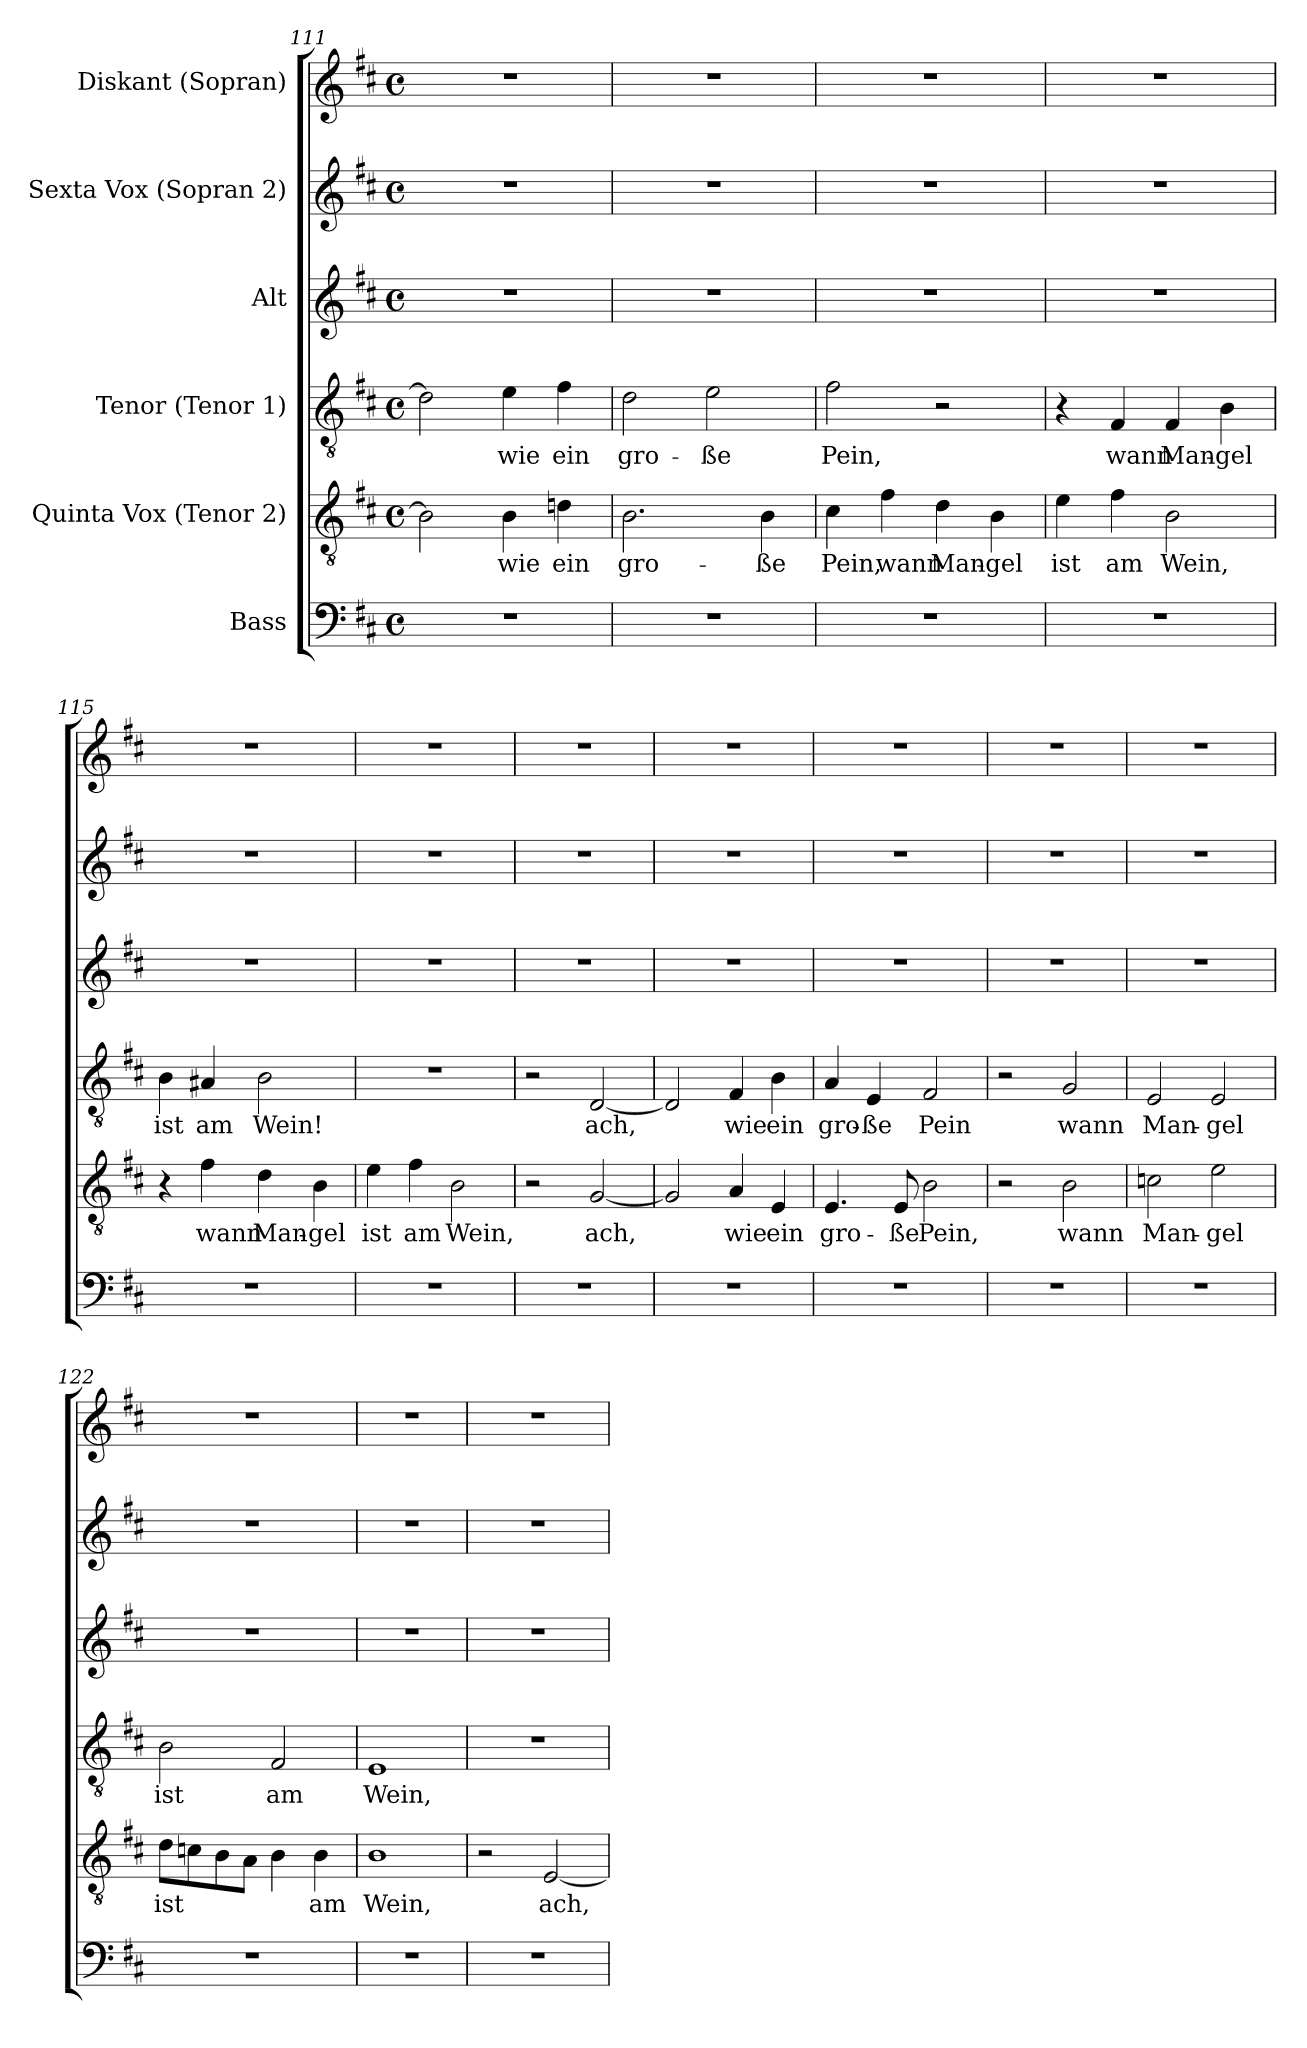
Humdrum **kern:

**kern	**kern	**text	**kern	**text	**kern	**kern	**kern
*part6	*part5	*part5	*part4	*part4	*part3	*part2	*part1
*staff6	*staff5	*staff5	*staff4	*staff4	*staff3	*staff2	*staff1
*I"Bass	*I"Quinta Vox (Tenor 2)	*	*I"Tenor (Tenor 1)	*	*I"Alt	*I"Sexta Vox (Sopran 2)	*I"Diskant (Sopran)
*clefF4	*clefGv2	*	*clefGv2	*	*clefG2	*clefG2	*clefG2
*k[f#c#]	*k[f#c#]	*	*k[f#c#]	*	*k[f#c#]	*k[f#c#]	*k[f#c#]
*M4/4	*M4/4	*	*M4/4	*	*M4/4	*M4/4	*M4/4
*met(c)	*met(c)	*	*met(c)	*	*met(c)	*met(c)	*met(c)
=111	=111	=111	=111	=111	=111	=111	=111
1r	2B\]	.	2d#\]	.	1r	1r	1r
!	!	!LO:LY:b	!	!LO:LY:b	!	!	!
.	4B\	wie	4e\	wie	.	.	.
!	!	!LO:LY:b	!	!LO:LY:b	!	!	!
.	4dn\	ein	4f#\	ein	.	.	.
=112	=112	=112	=112	=112	=112	=112	=112
!	!	!LO:LY:b	!	!LO:LY:b	!	!	!
1r	2.B\	gro-	2d\	gro-	1r	1r	1r
!	!	!	!	!LO:LY:b	!	!	!
.	.	.	2e\	ße	.	.	.
!	!	!LO:LY:b	!	!	!	!	!
.	4B\	ße	.	.	.	.	.
=113	=113	=113	=113	=113	=113	=113	=113
!	!	!LO:LY:b	!	!LO:LY:b	!	!	!
1r	4c#\	Pein,	2f#\	Pein,	1r	1r	1r
!	!	!LO:LY:b	!	!	!	!	!
.	4f#\	wann	.	.	.	.	.
!	!	!LO:LY:b	!	!	!	!	!
.	4d\	Man-	2r	.	.	.	.
!	!	!LO:LY:b	!	!	!	!	!
.	4B\	gel	.	.	.	.	.
!!LO:LB:g=z
=114	=114	=114	=114	=114	=114	=114	=114
!	!	!LO:LY:b	!	!	!	!	!
1r	4e\	ist	4r	.	1r	1r	1r
!	!	!LO:LY:b	!	!LO:LY:b	!	!	!
.	4f#\	am	4F#/	wann	.	.	.
!	!	!LO:LY:b	!	!LO:LY:b	!	!	!
.	2B\	Wein,	4F#/	Man-	.	.	.
!	!	!	!	!LO:LY:b	!	!	!
.	.	.	4B\	gel	.	.	.
=115	=115	=115	=115	=115	=115	=115	=115
!	!	!	!	!LO:LY:b	!	!	!
1r	4r	.	4B\	ist	1r	1r	1r
!	!	!LO:LY:b	!	!LO:LY:b	!	!	!
.	4f#\	wann	4A#X/	am	.	.	.
!	!	!LO:LY:b	!	!LO:LY:b	!	!	!
.	4d\	Man-	2B\	Wein!	.	.	.
!	!	!LO:LY:b	!	!	!	!	!
.	4B\	gel	.	.	.	.	.
=116	=116	=116	=116	=116	=116	=116	=116
!	!	!LO:LY:b	!	!	!	!	!
1r	4e\	ist	1r	.	1r	1r	1r
!	!	!LO:LY:b	!	!	!	!	!
.	4f#\	am	.	.	.	.	.
!	!	!LO:LY:b	!	!	!	!	!
.	2B\	Wein,	.	.	.	.	.
=117	=117	=117	=117	=117	=117	=117	=117
1r	2r	.	2r	.	1r	1r	1r
!	!	!LO:LY:b	!	!LO:LY:b	!	!	!
.	[2G/	ach,	[2D/	ach,	.	.	.
=118	=118	=118	=118	=118	=118	=118	=118
1r	2G/]	.	2D/]	.	1r	1r	1r
!	!	!LO:LY:b	!	!LO:LY:b	!	!	!
.	4A/	wie	4F#/	wie	.	.	.
!	!	!LO:LY:b	!	!LO:LY:b	!	!	!
.	4E/	ein	4B\	ein	.	.	.
=119	=119	=119	=119	=119	=119	=119	=119
!	!	!LO:LY:b	!	!LO:LY:b	!	!	!
1r	4.E/	gro-	4A/	gro-	1r	1r	1r
!	!	!	!	!LO:LY:b	!	!	!
.	.	.	4E/	ße	.	.	.
!	!	!LO:LY:b	!	!	!	!	!
.	8E/	ße	.	.	.	.	.
!	!	!LO:LY:b	!	!LO:LY:b	!	!	!
.	2B\	Pein,	2F#/	Pein	.	.	.
!!LO:LB:g=z
=120	=120	=120	=120	=120	=120	=120	=120
1r	2r	.	2r	.	1r	1r	1r
!	!	!LO:LY:b	!	!LO:LY:b	!	!	!
.	2B\	wann	2G/	wann	.	.	.
=121	=121	=121	=121	=121	=121	=121	=121
!	!	!LO:LY:b	!	!LO:LY:b	!	!	!
1r	2cn\	Man-	2E/	Man-	1r	1r	1r
!	!	!LO:LY:b	!	!LO:LY:b	!	!	!
.	2e\	gel	2E/	gel	.	.	.
=122	=122	=122	=122	=122	=122	=122	=122
!	!	!LO:LY:b	!	!LO:LY:b	!	!	!
1r	8d\L	ist	2B\	ist	1r	1r	1r
.	8cn\	.	.	.	.	.	.
.	8B\	.	.	.	.	.	.
.	8A\J	.	.	.	.	.	.
!	!	!	!	!LO:LY:b	!	!	!
.	4B\	.	2F#/	am	.	.	.
!	!	!LO:LY:b	!	!	!	!	!
.	4B\	am	.	.	.	.	.
=123	=123	=123	=123	=123	=123	=123	=123
!	!	!LO:LY:b	!	!LO:LY:b	!	!	!
1r	1B	Wein,	1E	Wein,	1r	1r	1r
=124	=124	=124	=124	=124	=124	=124	=124
1r	2r	.	1r	.	1r	1r	1r
!	!	!LO:LY:b	!	!	!	!	!
.	[2E/	ach,	.	.	.	.	.
=	=	=	=	=	=	=	=
*-	*-	*-	*-	*-	*-	*-	*-
